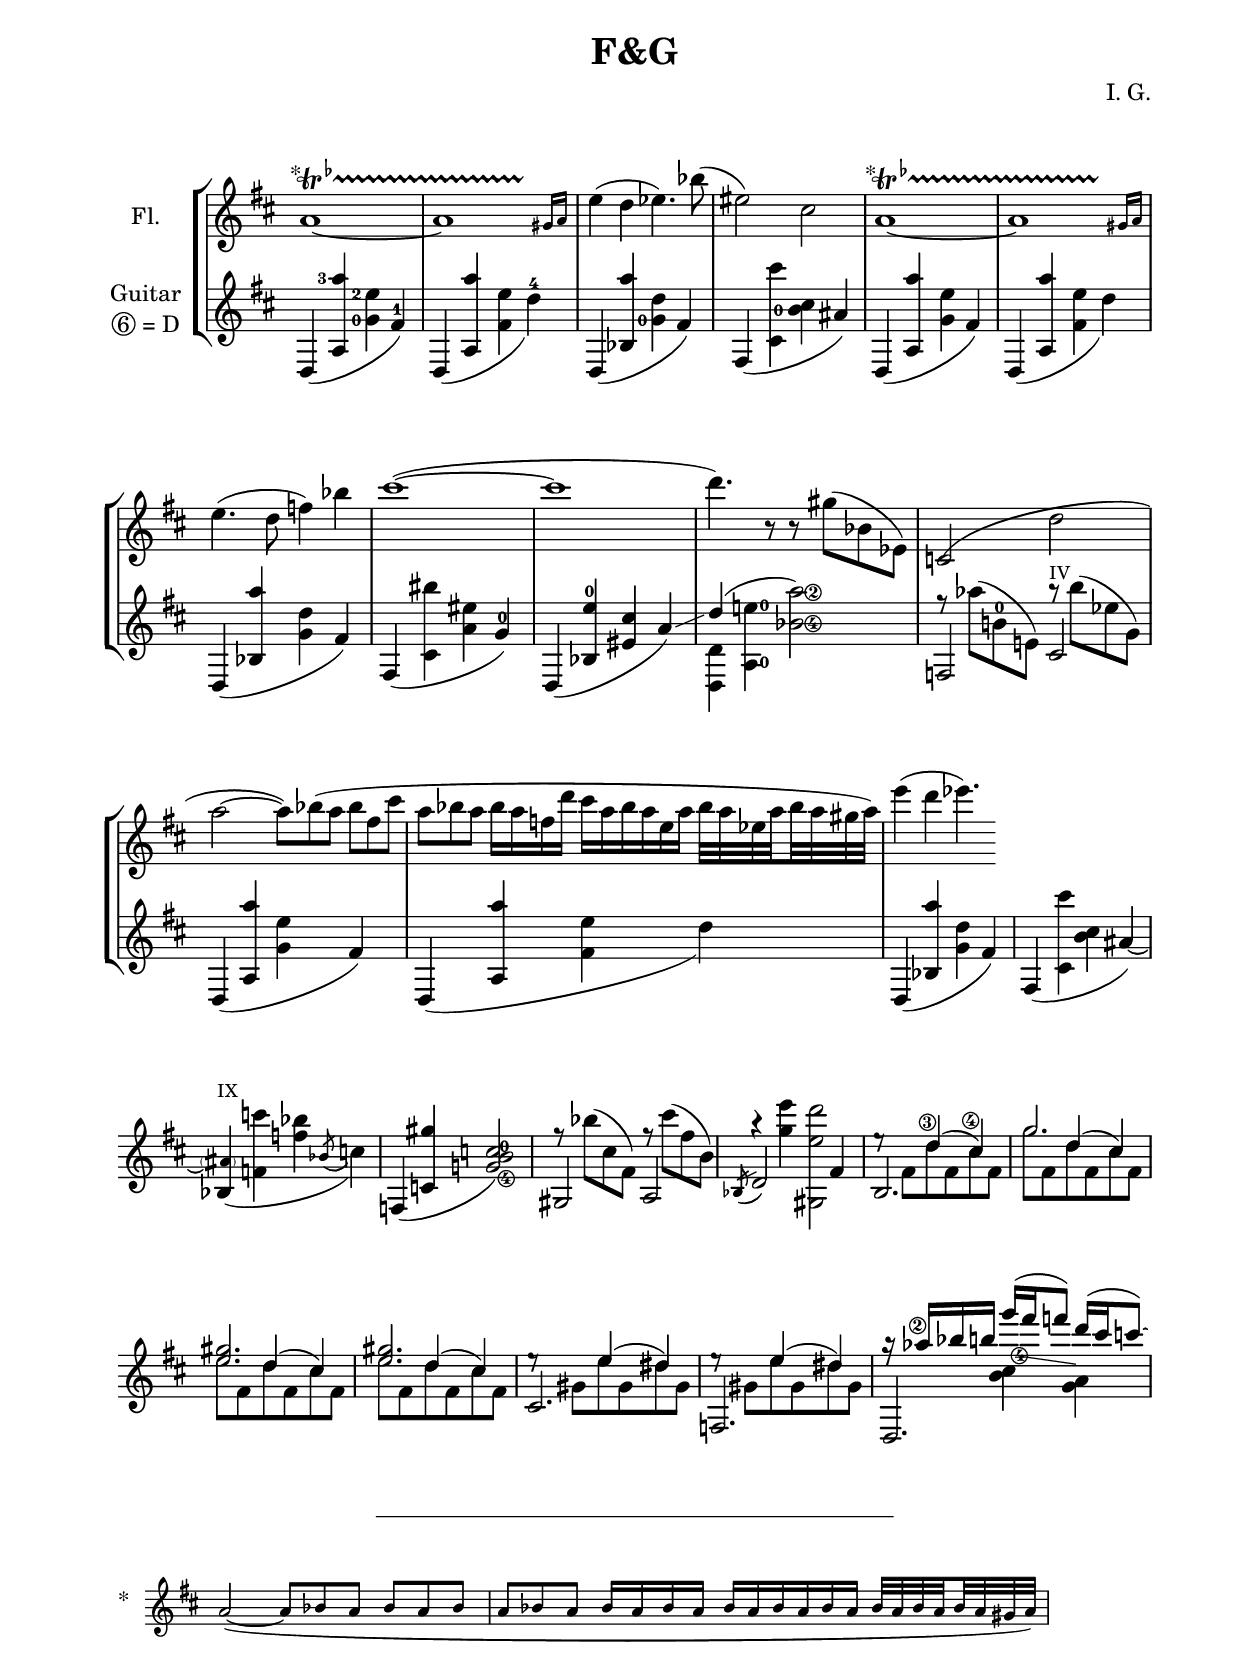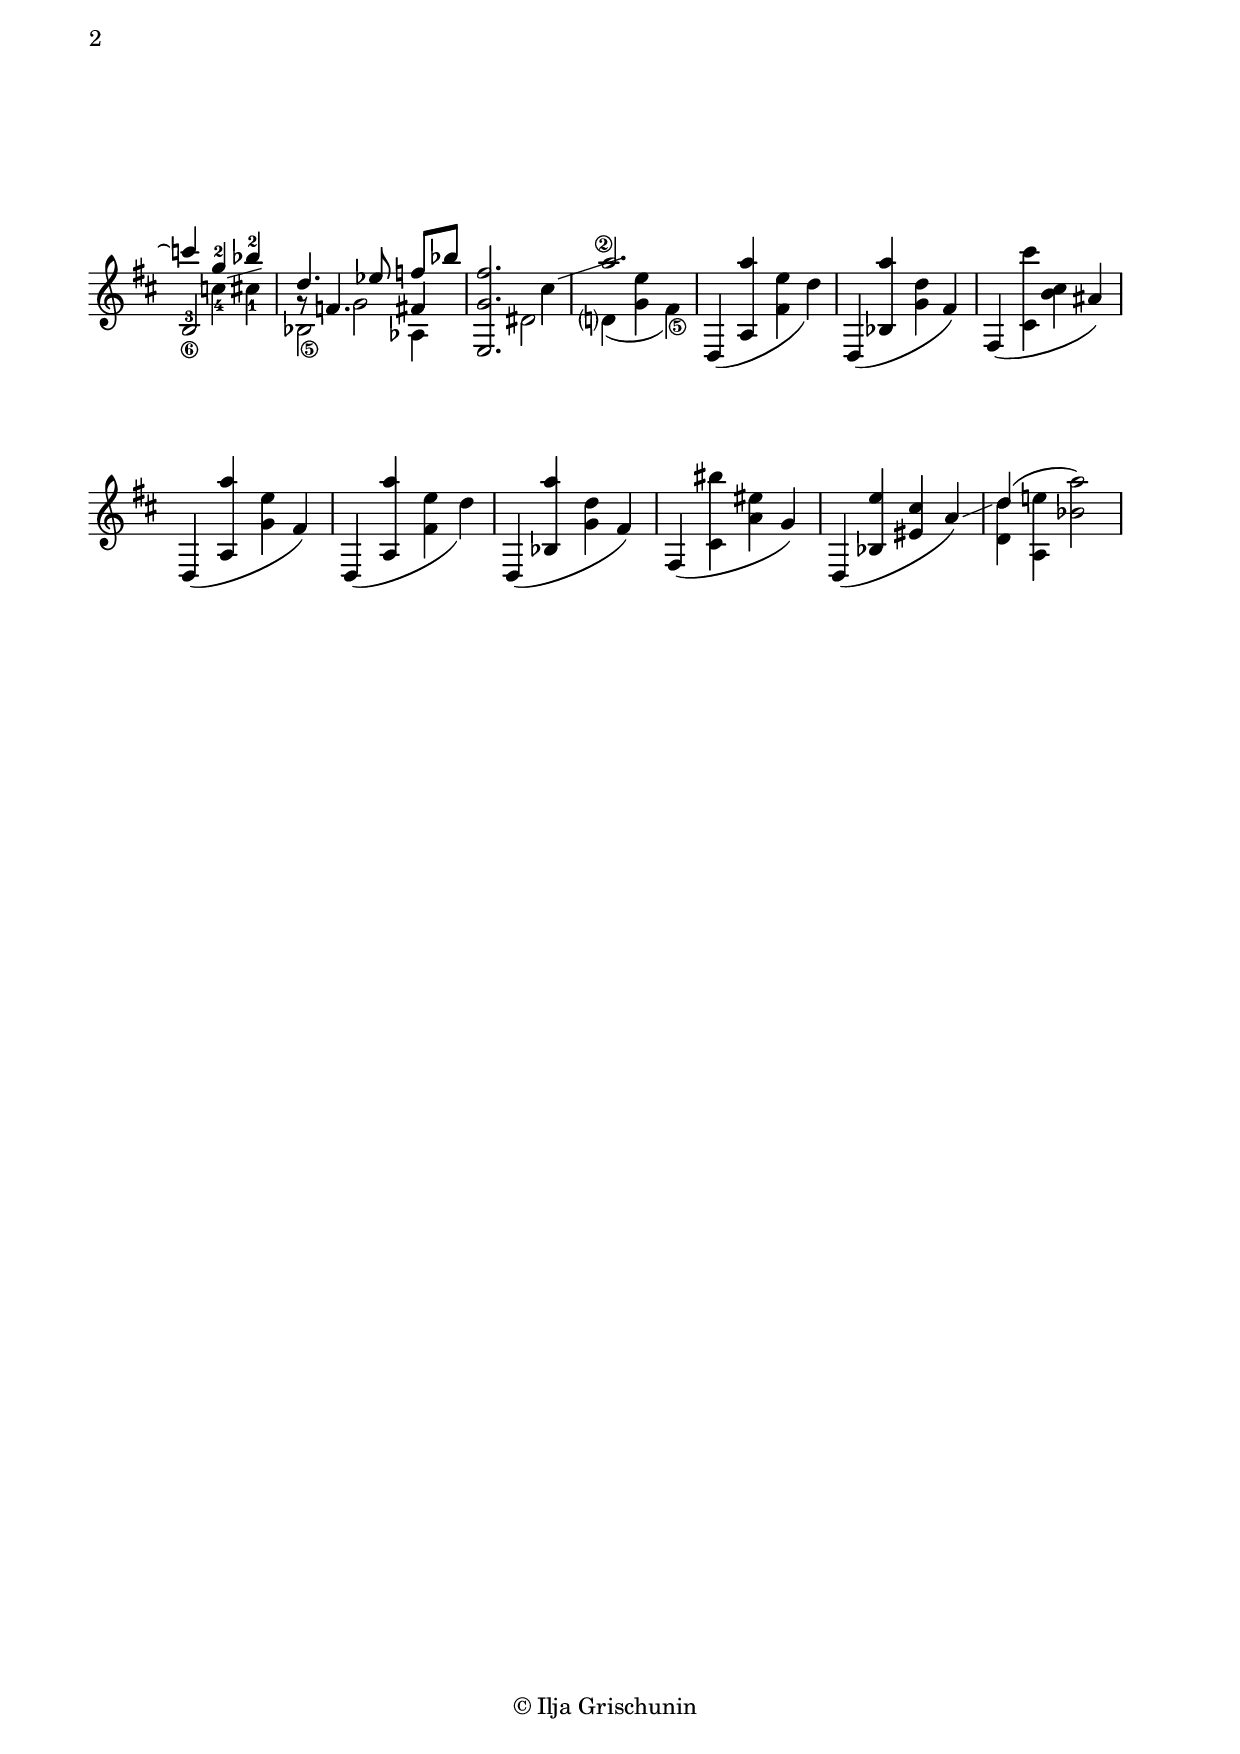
\version "2.19.15"
%\version "2.18.0"

\language "deutsch"

\header {
  title = "F&G"
  composer = "I. G."
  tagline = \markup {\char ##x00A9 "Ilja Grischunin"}
}

\paper {
  #(set-paper-size "a4")
  top-system-spacing.basic-distance = #25
  top-markup-spacing.basic-distance = #8
  markup-system-spacing.basic-distance = #10
  system-system-spacing.basic-distance = #20
  last-bottom-spacing.basic-distance = #25

  two-sided = ##t
  inner-margin = 20
  outer-margin = 15

  footnote-padding = 8
  footnote-footer-padding = 7
}

\layout {
  \context {
    \Score
    \remove "Bar_number_engraver"
  }
}

\version "2.18.0"

\language "deutsch"

fluteMusic = \relative {
  \clef treble
  \key d \major
  \time 4/4
  \override Staff.TimeSignature.stencil = ##f
  \override TupletNumber.transparent = ##t
  \override TrillSpanner.bound-details.left.text = \markup{
    \musicglyph #"scripts.trill" \raise #1.65 \teeny  \flat
  }
  \override TextScript.extra-offset = #'(-1 . -2)
  a'1~\startTrillSpan^"*"
  #(define afterGraceFraction (cons 15 16))
  \afterGrace a {gis16[\stopTrillSpan a]}
  e'4( d es4.) b'8( eis,2) cis
  %\break
  a1~\startTrillSpan^"*"
  #(define afterGraceFraction (cons 15 16))
  \afterGrace a {gis16[\stopTrillSpan a]}
  e'4.( d8 f4) b cis1~(
  %\break
  cis d4.) r8 r gis,( b, es,)
  \shape #'((-1 . -0.7) (-0.5 . 0.7) (0 . 0) (0 . 0)) Slur
  c2( d'
  a'2~ \tuplet 3/2 4 {a8) b( a b fis cis' a b a} b16 a f d'
  \tuplet 6/4 {cis16 a b a e a}
  \set subdivideBeams = ##t
  \set baseMoment = #(ly:make-moment 1 8)
  \set beatStructure = #'(2 2 2 2)
  b32 a es a b a gis a)
  e'4( d es4.)
}

\version "2.19.15"
%\version "2.18.0"

\language "deutsch"

\include "noteHeads.ly"

guitarMusic = \relative {
  \clef treble
  \key d \major
  \time 4/4
  \override Staff.TimeSignature.stencil = ##f
  \override Fingering.staff-padding = #'()
  \set fingeringOrientations = #'(left)
  d4_( <a' a''-3> <g'-0 e'-2> fis-1) d,4_( <a' a''> <fis' e'> d'-4)
  d,,4_( <b' a''> <g'-0 d'> fis) fis,4_( <cis' cis''> <h'-0 cis> ais)
  d,,4_( <a' a''> <g' e'> fis) d,4_( <a' a''> <fis' e'> d')
  d,,4_( <b' a''> <g' d'> fis) fis,4_( <cis' his''> <a' eis'> g-0)
  <<
    {
      d,4_( <b' e'-0> <eis cis'> a\glissando)
      \set fingeringOrientations = #'(right)
      \override Fingering.extra-offset = #'(-0.3 . 0.3)
      d4( \stemDown <a,-0 e''!-0>
      \set stringNumberOrientations = #'(right)
      \override StringNumber.extra-offset = #'(-0.4 . 0)
      <b'\4 a'\2>2)
      \override TextScript.font-size = -2
      \revert Fingering.extra-offset
      \override Fingering.staff-padding = #'()
      r8 as'( h,!-0 e,!) r-"IV" h''( es, g,)
    }
    \\
    {
      s1 <d, d'>4 s2.
      \stemUp
      f2 cis'
    }
  >>
  d,4_( <a' a''> <g' e'> fis) d,4_( <a' a''> <fis' e'> d')
  d,,4_( <b' a''> <g' d'> fis) fis,4_( <cis' cis''> <h' cis> ais~)
  \override TextScript.font-size = -2
  <b, \parenthesize \tweak font-size #-2 ais'>4^"IX"_( <f' c''> <f' b> \acciaccatura b,8 c4)
  f,,_( <c' gis''>
  \once \override Fingering.extra-offset = #'(6 . 1)
  \once \override StringNumber.extra-offset = #'(1.3 . 2)
  \displaceHeads #'(0 1 -1)
  <g'!_\4 h-0 c>2)
  %\once \override StringNumber.extra-offset = #'(0 . -1.2)
  %c\3)
  <<
    {
      \stemDown
      r8 b'( cis, fis,) r cis''( fis, h,) r4 <g' e'> s
      \stemUp
      fis,
    }
    \\
    {
      \stemUp
      gis,2 a \acciaccatura b8-\markup {
        \postscript #"0.7 0.3 moveto 1.6 0.8 rlineto stroke"
      } d2
      \stemDown
      <gis, e'' d'>2
    }
  >>
  \time 3/4
  <<
    {
      s4
      \once \override StringNumber.extra-offset = #'(-.5 . -2)
      d''\3(
      \once \override StringNumber.extra-offset = #'(-.5 . -1.5)
      cis\4)
      \repeat unfold 3 {s4 d( cis)}
      s4 e( dis)
      s4 e( dis)
      r16
      \once \override StringNumber.extra-offset = #'(-.5 . -3.5)
      as'\2 b h g'( fis f8) d16( cis c8)~ c4
      \tag #'Part {
        g-2-\markup {
          \postscript #"1.4 -1 moveto 1.9 0.9 rlineto stroke"
        }
      }
      \tag #'Partitur {
        g-2-\markup {
          \postscript #"1.5 -1 moveto 3.3 0.9 rlineto stroke"
        }
      }
      b-2
    }
    \\
    {
      \override Fingering.staff-padding = #'()
      e,8\rest fis, d' fis, cis' fis,
      \mergeDifferentlyHeadedOn
      \mergeDifferentlyDottedOn
      g' fis, d' fis, cis' fis,
      e' fis, d' fis, cis' fis,
      e' fis, d' fis, cis' fis,
      e'8\rest gis, e' gis, dis' gis,
      e'8\rest gis, e' gis, dis' gis,
      s4
      \once \override StringNumber.extra-offset = #'(1 . -1.4)
      <h cis\4>-\markup {
        \postscript #"1.5 4.5 moveto 5.6 -0.8 rlineto stroke"
      } <g a>
      s c-4 cis-1
    }
    \\
    {
      \voiceOne
      h,2. g'' <e gis> q cis, f, d
      \once \override Fingering.extra-offset = #'(0 . -5.3)
      h'2-3_\6 s4
    }
  >>
  <<
    {
      d'4. es8\noBeam f b

    }
    \\
    {
      s4 g,2
    }
    \\
    {
      \voiceOne
      g8\rest f4.
      %\once \override NoteColumn.force-hshift = #0.2
      \once \override Stem.length = #5
      fis4
    }
    \\
    {
      \voiceTwo
      \once \override StringNumber.extra-offset = #'(.5 . 2)
      b,2_\5 as4
    }
  >>
  <<
    {
      <e g' fis'>2.
    }
    \\
    {
      \tag #'Part {
        s2 cis''4-\markup {
          \postscript #"1.6 4.1 moveto 3.9 2 rlineto stroke"
        }
      }
      \tag #'Partitur {
        s2 cis4-\markup {
          \postscript #"1.6 4 moveto 6.2 2 rlineto stroke"
        }
      }
    }
    \\
    {
      \voiceTwo
      s4 dis,2
    }
  >>
  <<
    {
      \once \override StringNumber.extra-offset = #'(-.5 . -2)
      a''2.\2
    }
    \\
    {
      d,,?4( <g e'>
      \once \override StringNumber.extra-offset = #'(.5 . 2.5)
      fis_\5)
    }
  >>
  \time 4/4
  d,4_( <a' a''> <fis' e'> d')
  d,,4_( <b' a''> <g' d'> fis) fis,4_( <cis' cis''> <h' cis> ais)
  d,,4_( <a' a''> <g' e'> fis) d,4_( <a' a''> <fis' e'> d')
  d,,4_( <b' a''> <g' d'> fis) fis,4_( <cis' his''> <a' eis'> g)
  <<
    {
      d,4_( <b' e'> <eis cis'> a\glissando)
      \set fingeringOrientations = #'(right)
      \override Fingering.extra-offset = #'(-0.3 . 0.3)
      d4( \stemDown <a, e''!>
      \set stringNumberOrientations = #'(right)
      \override StringNumber.extra-offset = #'(-0.4 . 0)
      <b' a'>2)
    }
    \\
    {
      s1 <d, d'>4 s2.
    }
  >>
}

\version "2.19.15"

\language "deutsch"

\header {
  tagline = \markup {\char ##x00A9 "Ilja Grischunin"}
}

\markup {
  \null
  \footnote
  \null
  \concat {
    "*" \hspace #1.5
    \score {
      \relative {
        \key d \major
        \magnifyStaff #(magstep -2)
        \override Staff.TimeSignature #'stencil = ##f
        \override TupletNumber #'transparent = ##t
        a'2~( \tuplet 3/2 4 {a8 b a b a b a b a}
        b16 a b a \tuplet 6/4{b a b a b a}
        \set subdivideBeams = ##t
        \set baseMoment = #(ly:make-moment 1 8)
        \set beatStructure = #'(2 2 2 2)
        b32 a b a b a gis a)
      }
      \layout {
        indent = 0
      }
    }
  }
}


\score {
  \new StaffGroup <<
    \time 6/8

    \new Staff \with {
      instrumentName = "Fl."
    }
    \fluteMusic

    \new Staff \with {
      instrumentName = \markup {
        \center-column {
          "Guitar"
          \line { \circle 6"= D" }
        }
      }
    }
    \removeWithTag #'Part
    \guitarMusic
  >>
}
